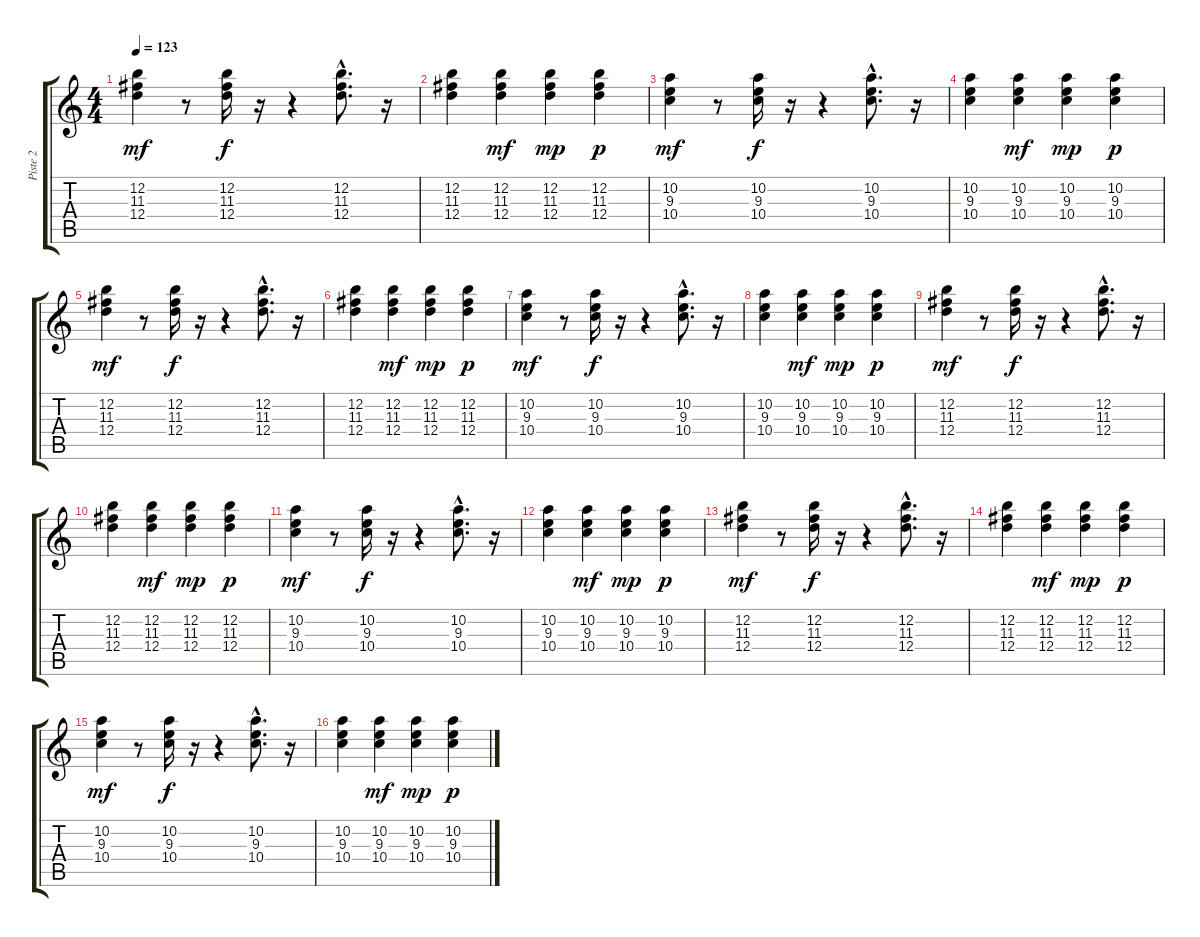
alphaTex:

\track ("Piste 2" "Piste 2") {instrument electricguitarjazz}
\staff {score tabs}
\tuning (E4 B3 G3 D3 A2 E2) {hide}
\ts (4 4)
\tempo 123
\clef g2
\ks c
(12.2 11.3 12.4).4{dy mf instrument electricguitarjazz} r.8 (12.2 11.3 12.4).16{dy f} r.16 r.4 (12.2{hac} 11.3{hac} 12.4{hac}).8{d} r.16 |
(12.2 11.3 12.4).4 (12.2 11.3 12.4).4{dy mf} (12.2 11.3 12.4).4{dy mp} (12.2 11.3 12.4).4{dy p} |
(10.2 9.3 10.4).4{dy mf} r.8 (10.2 9.3 10.4).16{dy f} r.16 r.4 (10.2{hac} 9.3{hac} 10.4{hac}).8{d} r.16 |
(10.2 9.3 10.4).4 (10.2 9.3 10.4).4{dy mf} (10.2 9.3 10.4).4{dy mp} (10.2 9.3 10.4).4{dy p} |
(12.2 11.3 12.4).4{dy mf} r.8 (12.2 11.3 12.4).16{dy f} r.16 r.4 (12.2{hac} 11.3{hac} 12.4{hac}).8{d} r.16 |
(12.2 11.3 12.4).4 (12.2 11.3 12.4).4{dy mf} (12.2 11.3 12.4).4{dy mp} (12.2 11.3 12.4).4{dy p} |
(10.2 9.3 10.4).4{dy mf} r.8 (10.2 9.3 10.4).16{dy f} r.16 r.4 (10.2{hac} 9.3{hac} 10.4{hac}).8{d} r.16 |
(10.2 9.3 10.4).4 (10.2 9.3 10.4).4{dy mf} (10.2 9.3 10.4).4{dy mp} (10.2 9.3 10.4).4{dy p} |
(12.2 11.3 12.4).4{dy mf} r.8 (12.2 11.3 12.4).16{dy f} r.16 r.4 (12.2{hac} 11.3{hac} 12.4{hac}).8{d} r.16 |
(12.2 11.3 12.4).4 (12.2 11.3 12.4).4{dy mf} (12.2 11.3 12.4).4{dy mp} (12.2 11.3 12.4).4{dy p} |
(10.2 9.3 10.4).4{dy mf} r.8 (10.2 9.3 10.4).16{dy f} r.16 r.4 (10.2{hac} 9.3{hac} 10.4{hac}).8{d} r.16 |
(10.2 9.3 10.4).4 (10.2 9.3 10.4).4{dy mf} (10.2 9.3 10.4).4{dy mp} (10.2 9.3 10.4).4{dy p} |
(12.2 11.3 12.4).4{dy mf} r.8 (12.2 11.3 12.4).16{dy f} r.16 r.4 (12.2{hac} 11.3{hac} 12.4{hac}).8{d} r.16 |
(12.2 11.3 12.4).4 (12.2 11.3 12.4).4{dy mf} (12.2 11.3 12.4).4{dy mp} (12.2 11.3 12.4).4{dy p} |
(10.2 9.3 10.4).4{dy mf} r.8 (10.2 9.3 10.4).16{dy f} r.16 r.4 (10.2{hac} 9.3{hac} 10.4{hac}).8{d} r.16 |
(10.2 9.3 10.4).4 (10.2 9.3 10.4).4{dy mf} (10.2 9.3 10.4).4{dy mp} (10.2 9.3 10.4).4{dy p}
